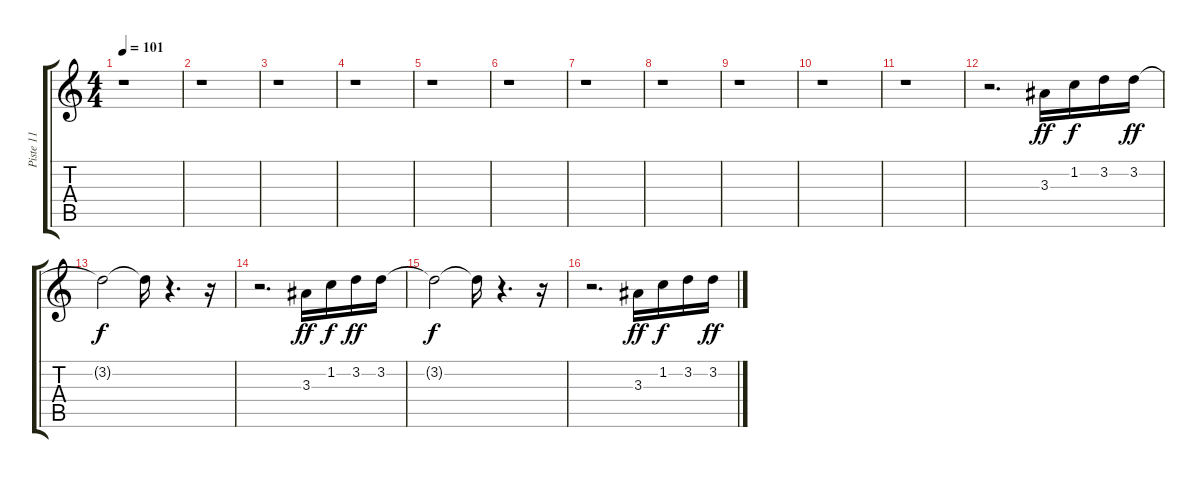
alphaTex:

\track ("Piste 11" "Piste 11") {instrument electricguitarjazz}
\staff {score tabs}
\tuning (E4 B3 G3 D3 A2 E2) {hide}
\ts (4 4)
\tempo 101
\clef g2
\ks c
r.1{dy ff} |
r.1 |
r.1 |
r.1 |
r.1 |
r.1 |
r.1 |
r.1 |
r.1 |
r.1 |
r.1 |
r.2{d} 3.3.16 1.2.16{dy f} 3.2.16 3.2.16{dy ff} |
3.2{t}.2{dy f} 3.2{t}.16 r.4{d} r.16 |
r.2{d} 3.3.16{dy ff} 1.2.16{dy f} 3.2.16{dy ff} 3.2.16 |
3.2{t}.2{dy f} 3.2{t}.16 r.4{d} r.16 |
r.2{d} 3.3.16{dy ff} 1.2.16{dy f} 3.2.16 3.2.16{dy ff}
